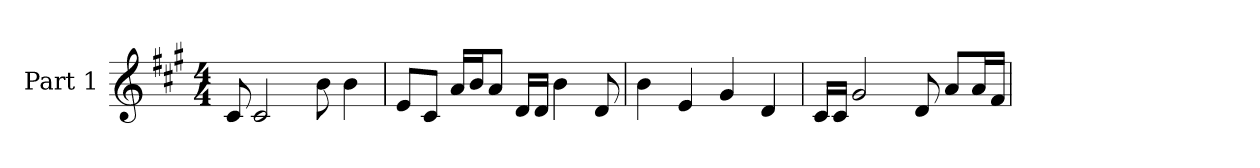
**kern
*part1
*staff1
*I"Part 1
*clefG2
*k[f#c#g#]
*A:
*M4/4
=1
8c#
2c#
8b
4b
=2
8e/L
8c#/J
16a/LL
16b/J
8a/J
16d/LL
16d/JJ
4b
8d
=3
4b
4e
4g#
4d
=4
16c#/LL
16c#/JJ
2g#
8d
8a/L
16a/L
16f#/JJ
=
*-
